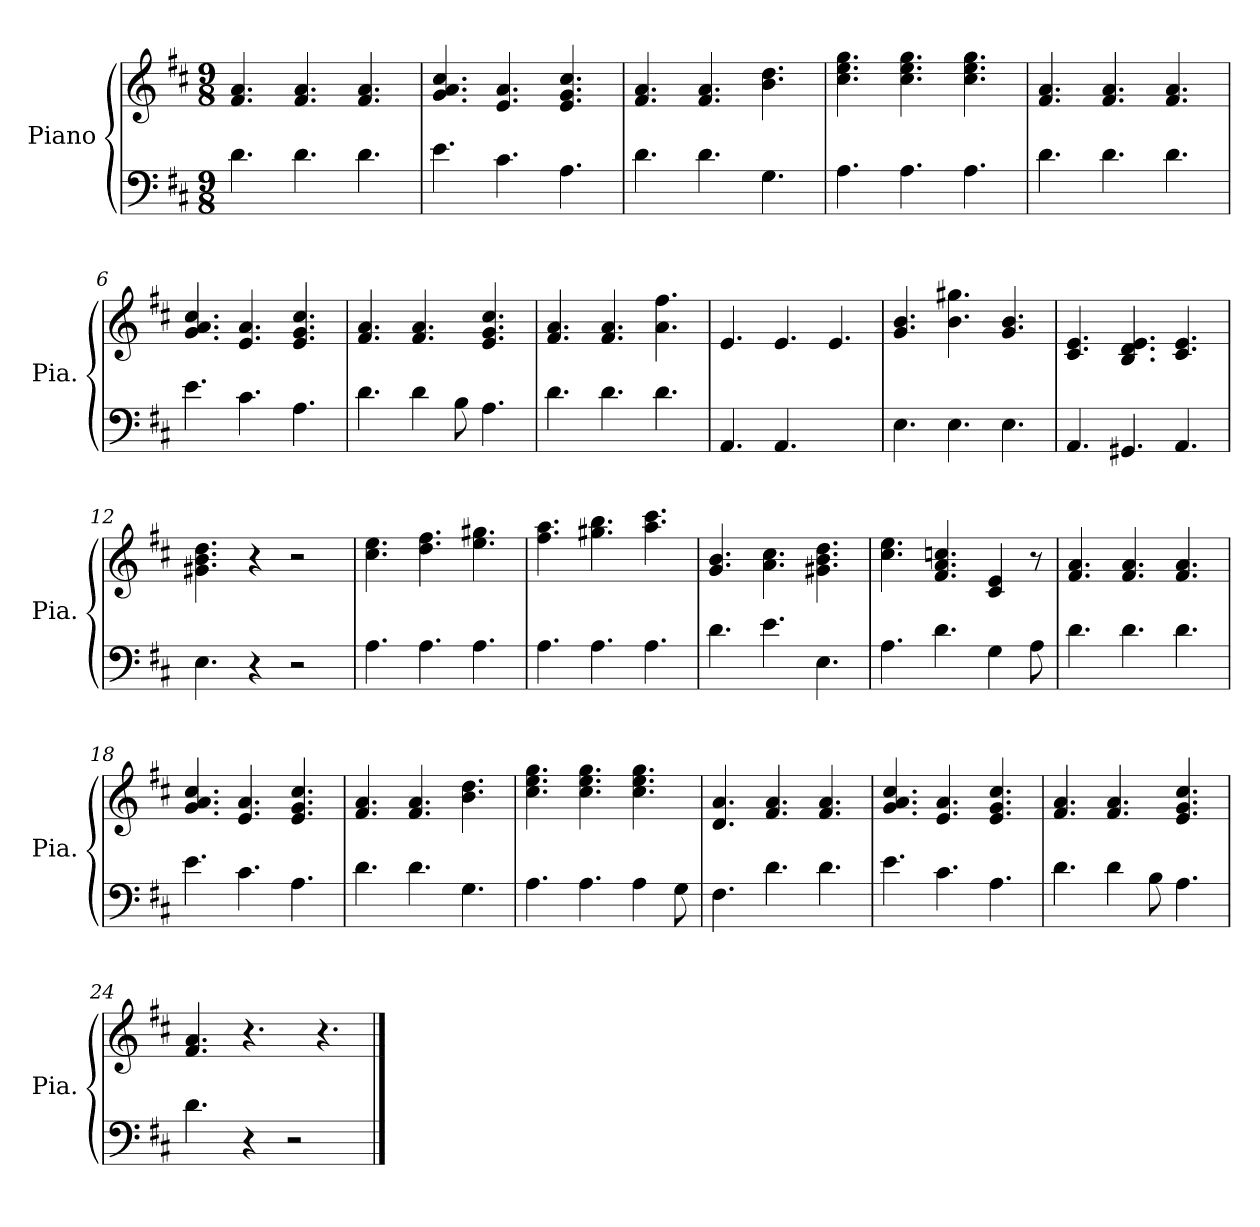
**kern	**kern
*part1	*part1
*staff2	*staff1
*I"Piano	*
*I'Pia.	*
*clefF4	*clefG2
*k[f#c#]	*k[f#c#]
*M9/8	*M9/8
=1	=1
4.d\	4.f#/ 4.a/
4.d\	4.f#/ 4.a/
4.d\	4.f#/ 4.a/
=2	=2
4.e\	4.g/ 4.a/ 4.cc#/
4.c#\	4.e/ 4.a/
4.A\	4.e/ 4.g/ 4.cc#/
=3	=3
4.d\	4.f#/ 4.a/
4.d\	4.f#/ 4.a/
4.G\	4.b\ 4.dd\
=4	=4
4.A\	4.cc#\ 4.ee\ 4.gg\
4.A\	4.cc#\ 4.ee\ 4.gg\
4.A\	4.cc#\ 4.ee\ 4.gg\
=5	=5
4.d\	4.f#/ 4.a/
4.d\	4.f#/ 4.a/
4.d\	4.f#/ 4.a/
=6	=6
4.e\	4.g/ 4.a/ 4.cc#/
4.c#\	4.e/ 4.a/
4.A\	4.e/ 4.g/ 4.cc#/
=7	=7
4.d\	4.f#/ 4.a/
4d\	4.f#/ 4.a/
8B\	.
4.A\	4.e/ 4.g/ 4.cc#/
!!LO:LB:g=z
=8	=8
4.d\	4.f#/ 4.a/
4.d\	4.f#/ 4.a/
4.d\	4.a\ 4.ff#\
=9	=9
4.AA/	4.e/
4.AA/	4.e/
4.AA/yy	4.e/
=10	=10
4.E\	4.g/ 4.b/
4.E\	4.b\ 4.gg#X\
4.E\	4.g/ 4.b/
=11	=11
4.AA/	4.c#/ 4.e/
4.GG#X/	4.B/ 4.d/ 4.e/
4.AA/	4.c#/ 4.e/
=12	=12
4.E\	4.g#X\ 4.b\ 4.dd\
4r	4r
2r	2r
=13	=13
4.A\	4.cc#\ 4.ee\
4.A\	4.dd\ 4.ff#\
4.A\	4.ee\ 4.gg#X\
=14	=14
4.A\	4.ff#\ 4.aa\
4.A\	4.gg#X\ 4.bb\
4.A\	4.aa\ 4.ccc#\
!!LO:LB:g=z
=15	=15
4.d\	4.g/ 4.b/
4.e\	4.a\ 4.cc#\
4.E\	4.g#X\ 4.b\ 4.dd\
=16	=16
4.A\	4.cc#\ 4.ee\
4.d\	4.f#/ 4.a/ 4.ccn/
4G\	4c#/ 4e/
8A\	8r
=17	=17
4.d\	4.f#/ 4.a/
4.d\	4.f#/ 4.a/
4.d\	4.f#/ 4.a/
=18	=18
4.e\	4.g/ 4.a/ 4.cc#/
4.c#\	4.e/ 4.a/
4.A\	4.e/ 4.g/ 4.cc#/
=19	=19
4.d\	4.f#/ 4.a/
4.d\	4.f#/ 4.a/
4.G\	4.b\ 4.dd\
=20	=20
4.A\	4.cc#\ 4.ee\ 4.gg\
4.A\	4.cc#\ 4.ee\ 4.gg\
4A\	4.cc#\ 4.ee\ 4.gg\
8G\	.
=21	=21
4.F#\	4.d/ 4.a/
4.d\	4.f#/ 4.a/
4.d\	4.f#/ 4.a/
!!LO:LB:g=z
=22	=22
4.e\	4.g/ 4.a/ 4.cc#/
4.c#\	4.e/ 4.a/
4.A\	4.e/ 4.g/ 4.cc#/
=23	=23
4.d\	4.f#/ 4.a/
4d\	4.f#/ 4.a/
8B\	.
4.A\	4.e/ 4.g/ 4.cc#/
=24	=24
4.d\	4.f#/ 4.a/
4r	4.r
2r	.
.	4.r
==	==
*-	*-
